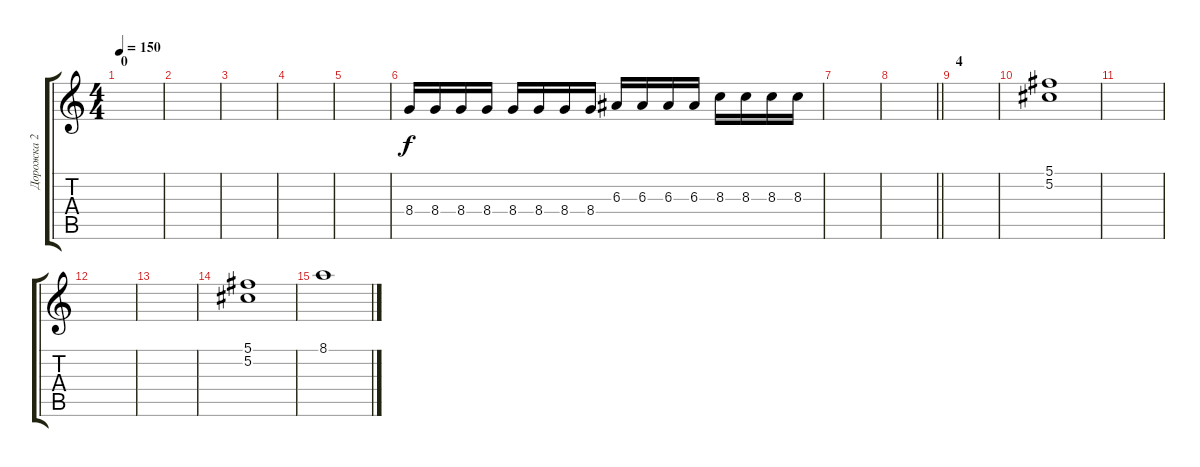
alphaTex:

\track ("Дорожка 2" "Дорожка 2") {instrument distortionguitar}
\staff {score tabs}
\tuning (Db4 Ab3 E3 B2 Gb2 B1) {hide}
\ts (4 4)
\section ("" "0")
\tempo 150
\clef g2
\ks c
|
|
|
|
|
8.4.16 8.4.16 8.4.16 8.4.16 8.4.16 8.4.16 8.4.16 8.4.16 6.3.16 6.3.16 6.3.16 6.3.16 8.3.16 8.3.16 8.3.16 8.3.16 |
|
\barLineRight lightlight
|
\section ("" "4")
|
(5.1 5.2).1 |
|
|
|
(5.1 5.2).1 |
8.1.1
